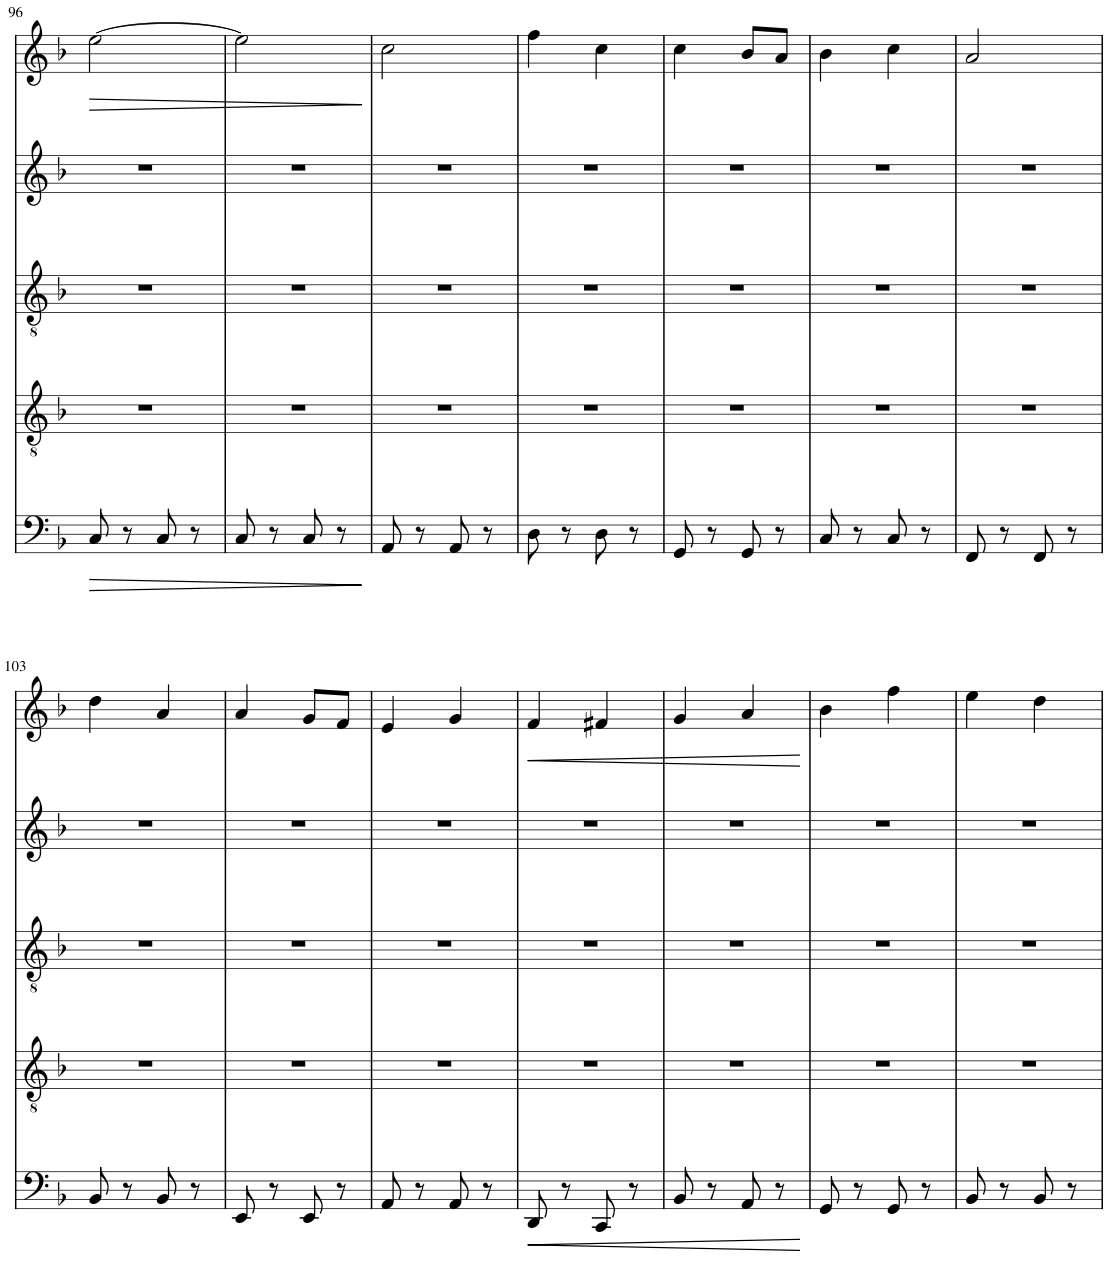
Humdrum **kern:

**kern	**dynam	**kern	**kern	**kern	**kern	**dynam
*part5	*part5	*part4	*part3	*part2	*part1	*part1
*staff5	*staff5	*staff4	*staff3	*staff2	*staff1	*staff1
*I"Bass	*	*I"Acc 3	*I"Acc 2	*I"Obbligato	*I"Acc 1	*
*	*	*I'Acc	*I'Acc	*	*I'Acc	*
!!LO:PB:g=z
*clefF4	*	*clefGv2	*clefGv2	*clefG2	*clefG2	*
*Trd7c12	*	*	*	*	*	*
*k[b-]	*	*k[b-]	*k[b-]	*k[b-]	*k[b-]	*
*M2/4	*	*M2/4	*M2/4	*M2/4	*M2/4	*
=96	=96	=96	=96	=96	=96	=96
!	!LO:HP:b	!	!	!	!	!LO:HP:b
8C/	>	2r	2r	2r	[2ee\	>
8r	.	.	.	.	.	.
8C/	.	.	.	.	.	.
8r	.	.	.	.	.	.
=97	=97	=97	=97	=97	=97	=97
8C/	.	2r	2r	2r	2ee\]	.
8r	.	.	.	.	.	.
8C/	.	.	.	.	.	.
8r	.	.	.	.	.	.
.	]	.	.	.	.	]
=98	=98	=98	=98	=98	=98	=98
8AA/	.	2r	2r	2r	2cc\	.
8r	.	.	.	.	.	.
8AA/	.	.	.	.	.	.
8r	.	.	.	.	.	.
=99	=99	=99	=99	=99	=99	=99
8D\	.	2r	2r	2r	4ff\	.
8r	.	.	.	.	.	.
8D\	.	.	.	.	4cc\	.
8r	.	.	.	.	.	.
=100	=100	=100	=100	=100	=100	=100
8GG/	.	2r	2r	2r	4cc\	.
8r	.	.	.	.	.	.
8GG/	.	.	.	.	8b-/L	.
8r	.	.	.	.	8a/J	.
=101	=101	=101	=101	=101	=101	=101
8C/	.	2r	2r	2r	4b-\	.
8r	.	.	.	.	.	.
8C/	.	.	.	.	4cc\	.
8r	.	.	.	.	.	.
=102	=102	=102	=102	=102	=102	=102
8FF/	.	2r	2r	2r	2a/	.
8r	.	.	.	.	.	.
8FF/	.	.	.	.	.	.
8r	.	.	.	.	.	.
!!LO:LB:g=z
=103	=103	=103	=103	=103	=103	=103
8BB-/	.	2r	2r	2r	4dd\	.
8r	.	.	.	.	.	.
8BB-/	.	.	.	.	4a/	.
8r	.	.	.	.	.	.
=104	=104	=104	=104	=104	=104	=104
8EE/	.	2r	2r	2r	4a/	.
8r	.	.	.	.	.	.
8EE/	.	.	.	.	8g/L	.
8r	.	.	.	.	8f/J	.
=105	=105	=105	=105	=105	=105	=105
8AA/	.	2r	2r	2r	4e/	.
8r	.	.	.	.	.	.
8AA/	.	.	.	.	4g/	.
8r	.	.	.	.	.	.
=106	=106	=106	=106	=106	=106	=106
!	!LO:HP:b	!	!	!	!	!LO:HP:b
8DD/	<	2r	2r	2r	4f/	<
8r	.	.	.	.	.	.
8CC/	.	.	.	.	4f#X/	.
8r	.	.	.	.	.	.
=107	=107	=107	=107	=107	=107	=107
8BB-/	.	2r	2r	2r	4g/	.
8r	.	.	.	.	.	.
8AA/	.	.	.	.	4a/	.
8r	.	.	.	.	.	.
.	[	.	.	.	.	[
=108	=108	=108	=108	=108	=108	=108
8GG/	.	2r	2r	2r	4b-\	.
8r	.	.	.	.	.	.
8GG/	.	.	.	.	4ff\	.
8r	.	.	.	.	.	.
=109	=109	=109	=109	=109	=109	=109
8BB-/	.	2r	2r	2r	4ee\	.
8r	.	.	.	.	.	.
8BB-/	.	.	.	.	4dd\	.
8r	.	.	.	.	.	.
=	=	=	=	=	=	=
*-	*-	*-	*-	*-	*-	*-
